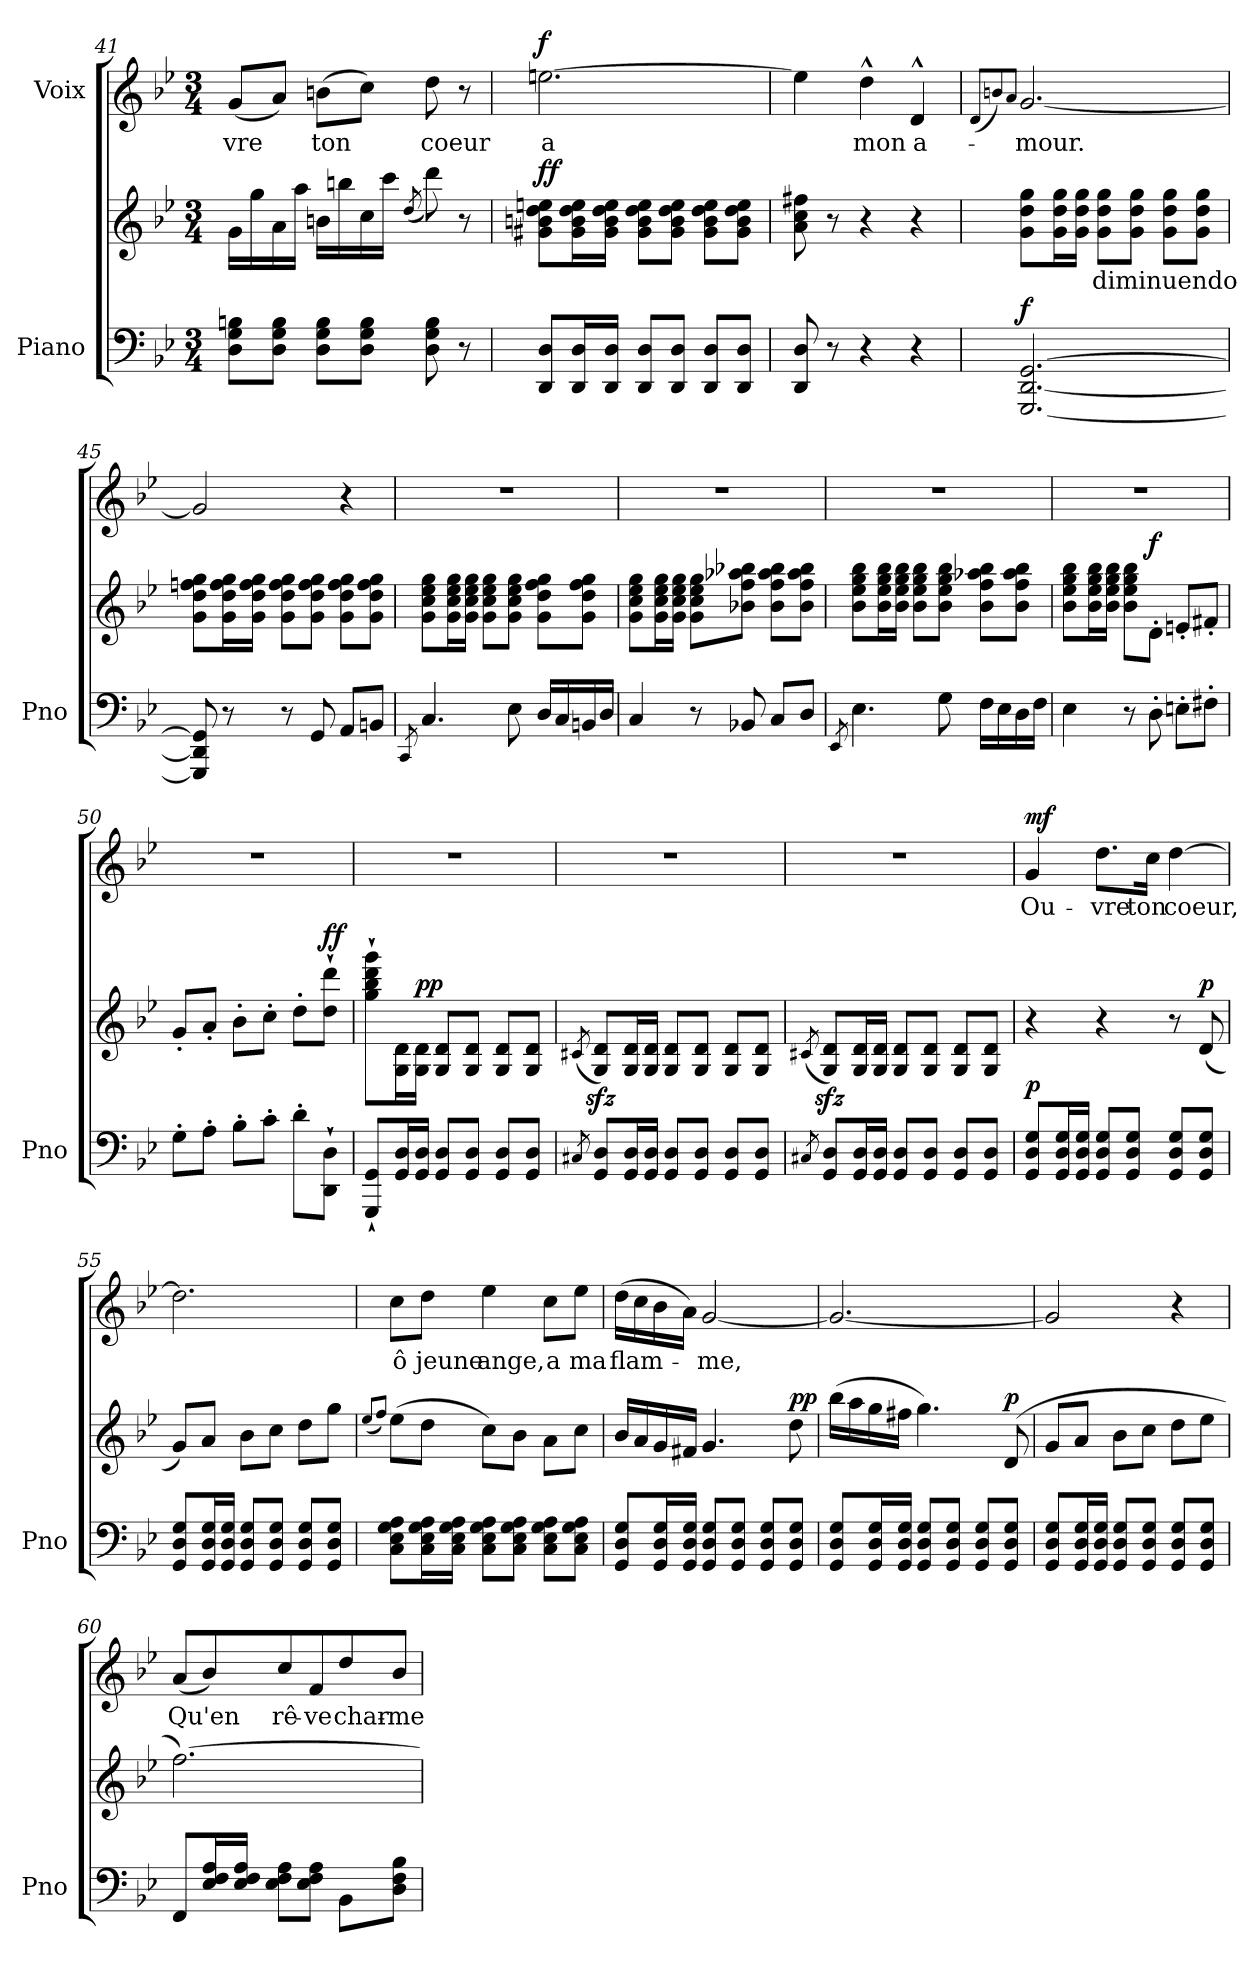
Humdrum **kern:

**kern	**kern	**text	**dynam	**kern	**text	**dynam
*part2	*part2	*part2	*part2	*part1	*part1	*part1
*staff3	*staff2	*staff2	*staff2/3	*staff1	*staff1	*staff1
*I"Piano	*	*	*	*I"Voix	*	*
*I'Pno	*	*	*	*	*	*
*clefF4	*clefG2	*	*	*clefG2	*	*
*k[b-e-]	*k[b-e-]	*	*	*k[b-e-]	*	*
*M3/4	*M3/4	*	*	*M3/4	*	*
=41	=41	=41	=41	=41	=41	=41
!	!	!	!	!	!LO:LY:b	!
8D\ 8G\ 8Bn\L	16g\LL	.	.	(<8g/L	-vre	.
.	16gg\	.	.	.	.	.
8D\ 8G\ 8B\J	16a\	.	.	8a/J)	.	.
.	16aa\JJ	.	.	.	.	.
!	!	!	!	!	!LO:LY:b	!
8D\ 8G\ 8B\L	16bn\LL	.	.	(>8bn\L	ton	.
.	16bbn\	.	.	.	.	.
8D\ 8G\ 8B\J	16cc\	.	.	8cc\J)	.	.
.	16ccc\JJ	.	.	.	.	.
.	(<8qdd/	.	.	.	.	.
!	!	!	!	!	!LO:LY:b	!
8D\ 8G\ 8B\	8ddd\)	.	.	8dd\	coeur	.
8r	8r	.	.	8r	.	.
=42	=42	=42	=42	=42	=42	=42
!	!	!	!LO:DY:b	!	!LO:LY:b	!LO:DY:a
8DD/ 8D/L	8g#X\ 8bn\ 8dd\ 8een\L	.	ff	[2.een\	a	f
16DD/ 16D/L	16g#\ 16b\ 16dd\ 16ee\L	.	.	.	.	.
16DD/ 16D/JJ	16g#\ 16b\ 16dd\ 16ee\JJ	.	.	.	.	.
8DD/ 8D/L	8g#\ 8b\ 8dd\ 8ee\L	.	.	.	.	.
8DD/ 8D/J	8g#\ 8b\ 8dd\ 8ee\J	.	.	.	.	.
8DD/ 8D/L	8g#\ 8b\ 8dd\ 8ee\L	.	.	.	.	.
8DD/ 8D/J	8g#\ 8b\ 8dd\ 8ee\J	.	.	.	.	.
=43	=43	=43	=43	=43	=43	=43
8DD/ 8D/	8a\ 8cc\ 8ff#X\	.	.	4ee\]	.	.
8r	8r	.	.	.	.	.
!	!	!	!	!	!LO:LY:b	!
4r	4r	.	.	4dd^^\	mon	.
!	!	!	!	!	!LO:LY:b	!
4r	4r	.	.	4d^^/	a-	.
=44	=44	=44	=44	=44	=44	=44
.	.	.	.	(<8qd/L	.	.
.	.	.	.	8qbn/)	.	.
.	.	.	.	8qa/J	.	.
!	!	!	!LO:DY:a=2	!	!LO:LY:b	!
[2.GGG/ [2.DD/ [2.GG/	8g\ 8dd\ 8gg\L	.	f	[2.g/	-mour.	.
.	16g\ 16dd\ 16gg\L	.	.	.	.	.
.	16g\ 16dd\ 16gg\JJ	.	.	.	.	.
!	!	!LO:LY:b	!	!	!	!
.	8g\ 8dd\ 8gg\L	diminuendo	.	.	.	.
.	8g\ 8dd\ 8gg\J	.	.	.	.	.
.	8g\ 8dd\ 8gg\L	.	.	.	.	.
.	8g\ 8dd\ 8gg\J	.	.	.	.	.
!!LO:LB:g=z
=45	=45	=45	=45	=45	=45	=45
8GGG/] 8DD/] 8GG/]	8g\ 8dd\ 8ffn\ 8gg\L	.	.	2g/]	.	.
8r	16g\ 16dd\ 16ff\ 16gg\L	.	.	.	.	.
.	16g\ 16dd\ 16ff\ 16gg\JJ	.	.	.	.	.
8r	8g\ 8dd\ 8ff\ 8gg\L	.	.	.	.	.
8GG/	8g\ 8dd\ 8ff\ 8gg\J	.	.	.	.	.
8AA/L	8g\ 8dd\ 8ff\ 8gg\L	.	.	4r	.	.
!	!	!	!LO:DY:a=2	!	!	!
!	!	!	!LO:DY:n=1:a=2	!	!	!
8BBn/J	8g\ 8dd\ 8ff\ 8gg\J	.	p other-dynamics	.	.	.
=46	=46	=46	=46	=46	=46	=46
8qCC/	.	.	.	.	.	.
4.C/	8g\ 8cc\ 8ee-\ 8gg\L	.	.	2.r	.	.
.	16g\ 16cc\ 16ee-\ 16gg\L	.	.	.	.	.
.	16g\ 16cc\ 16ee-\ 16gg\JJ	.	.	.	.	.
.	8g\ 8cc\ 8ee-\ 8gg\L	.	.	.	.	.
8E-\	8g\ 8cc\ 8ee-\ 8gg\J	.	.	.	.	.
16D/LL	8g\ 8dd\ 8ff\ 8gg\L	.	.	.	.	.
16C/	.	.	.	.	.	.
16BBn/	8g\ 8dd\ 8ff\ 8gg\J	.	.	.	.	.
16D/JJ	.	.	.	.	.	.
=47	=47	=47	=47	=47	=47	=47
4C/	8g\ 8cc\ 8ee-\ 8gg\L	.	.	2.r	.	.
.	16g\ 16cc\ 16ee-\ 16gg\L	.	.	.	.	.
.	16g\ 16cc\ 16ee-\ 16gg\JJ	.	.	.	.	.
8r	8g\ 8cc\ 8ee-\ 8gg\L	.	.	.	.	.
8BB-X/	8b-X\ 8ff\ 8aa-X\ 8bb-X\J	.	.	.	.	.
8C/L	8b-\ 8ff\ 8aa-\ 8bb-\L	.	.	.	.	.
8D/J	8b-\ 8ff\ 8aa-\ 8bb-\J	.	.	.	.	.
=48	=48	=48	=48	=48	=48	=48
8qEE-/	.	.	.	.	.	.
4.E-\	8b-\ 8ee-\ 8gg\ 8bb-\L	.	.	2.r	.	.
.	16b-\ 16ee-\ 16gg\ 16bb-\L	.	.	.	.	.
.	16b-\ 16ee-\ 16gg\ 16bb-\JJ	.	.	.	.	.
.	8b-\ 8ee-\ 8gg\ 8bb-\L	.	.	.	.	.
8G\	8b-\ 8ee-\ 8gg\ 8bb-\J	.	.	.	.	.
16F\LL	8b-\ 8ff\ 8aa-X\ 8bb-\L	.	.	.	.	.
16E-\	.	.	.	.	.	.
16D\	8b-\ 8ff\ 8aa-\ 8bb-\J	.	.	.	.	.
16F\JJ	.	.	.	.	.	.
=49	=49	=49	=49	=49	=49	=49
4E-\	8b-\ 8ee-\ 8gg\ 8bb-\L	.	.	2.r	.	.
.	16b-\ 16ee-\ 16gg\ 16bb-\L	.	.	.	.	.
.	16b-\ 16ee-\ 16gg\ 16bb-\JJ	.	.	.	.	.
8r	8b-\ 8ee-\ 8gg\ 8bb-\L	.	.	.	.	.
!	!	!	!LO:DY:b	!	!	!
8D'\	8d'\J	.	f	.	.	.
8En'\L	8en'/L	.	.	.	.	.
8F#X'\J	8f#X'/J	.	.	.	.	.
=50	=50	=50	=50	=50	=50	=50
8G'\L	8g'/L	.	.	2.r	.	.
8A'\J	8a'/J	.	.	.	.	.
8B-'\L	8b-'\L	.	.	.	.	.
8c'\J	8cc'\J	.	.	.	.	.
8d'\L	8dd'\L	.	.	.	.	.
!	!	!	!LO:DY:b	!	!	!
8DD\` 8D\`J	8dd\` 8ddd\`J	.	ff	.	.	.
=51	=51	=51	=51	=51	=51	=51
8GGG/` 8GG/`L	8gg\` 8bb-\` 8ddd\` 8ggg\`L	.	.	2.r	.	.
16GG/ 16D/L	16G\ 16d\L	.	.	.	.	.
!	!	!	!LO:DY:a	!	!	!
16GG/ 16D/JJ	16G\ 16d\JJ	.	pp	.	.	.
8GG/ 8D/L	8G/ 8d/L	.	.	.	.	.
8GG/ 8D/J	8G/ 8d/J	.	.	.	.	.
8GG/ 8D/L	8G/ 8d/L	.	.	.	.	.
8GG/ 8D/J	8G/ 8d/J	.	.	.	.	.
!!LO:LB:g=z
=52	=52	=52	=52	=52	=52	=52
8qC#X/	(<8qc#X/	.	.	.	.	.
8GG/ 8D/L	8G/zz< 8d/zz<L)	.	.	2.r	.	.
16GG/ 16D/L	16G/ 16d/L	.	.	.	.	.
16GG/ 16D/JJ	16G/ 16d/JJ	.	.	.	.	.
8GG/ 8D/L	8G/ 8d/L	.	.	.	.	.
8GG/ 8D/J	8G/ 8d/J	.	.	.	.	.
8GG/ 8D/L	8G/ 8d/L	.	.	.	.	.
8GG/ 8D/J	8G/ 8d/J	.	.	.	.	.
=53	=53	=53	=53	=53	=53	=53
8qC#X/	(<8qc#X/	.	.	.	.	.
8GG/ 8D/L	8G/zz< 8d/zz<L)	.	.	2.r	.	.
16GG/ 16D/L	16G/ 16d/L	.	.	.	.	.
16GG/ 16D/JJ	16G/ 16d/JJ	.	.	.	.	.
8GG/ 8D/L	8G/ 8d/L	.	.	.	.	.
8GG/ 8D/J	8G/ 8d/J	.	.	.	.	.
8GG/ 8D/L	8G/ 8d/L	.	.	.	.	.
8GG/ 8D/J	8G/ 8d/J	.	.	.	.	.
=54	=54	=54	=54	=54	=54	=54
!	!	!	!LO:DY:a=2	!	!LO:LY:b	!LO:DY:a
8GG/ 8D/ 8G/L	4r	.	p	4g/	Ou-	mf
16GG/ 16D/ 16G/L	.	.	.	.	.	.
16GG/ 16D/ 16G/JJ	.	.	.	.	.	.
!	!	!	!	!	!LO:LY:b	!
8GG/ 8D/ 8G/L	4r	.	.	8.dd\L	-vre	.
8GG/ 8D/ 8G/J	.	.	.	.	.	.
!	!	!	!	!	!LO:LY:b	!
.	.	.	.	16cc\Jk	ton	.
!	!	!	!	!	!LO:LY:b	!
8GG/ 8D/ 8G/L	8r	.	.	[4dd\	coeur,	.
!	!	!	!LO:DY:b	!	!	!
8GG/ 8D/ 8G/J	(<8d/	.	p	.	.	.
=55	=55	=55	=55	=55	=55	=55
8GG/ 8D/ 8G/L	8g/L)	.	.	2.dd\]	.	.
16GG/ 16D/ 16G/L	8a/J	.	.	.	.	.
16GG/ 16D/ 16G/JJ	.	.	.	.	.	.
8GG/ 8D/ 8G/L	8b-\L	.	.	.	.	.
8GG/ 8D/ 8G/J	8cc\J	.	.	.	.	.
8GG/ 8D/ 8G/L	8dd\L	.	.	.	.	.
8GG/ 8D/ 8G/J	8gg\J	.	.	.	.	.
=56	=56	=56	=56	=56	=56	=56
.	(<8qee-/L	.	.	.	.	.
.	8qff/J)	.	.	.	.	.
!	!	!	!	!	!LO:LY:b	!
8C\ 8E-\ 8G\ 8A\L	(>8ee-\L	.	.	8cc\L	ô	.
!	!	!	!	!	!LO:LY:b	!
16C\ 16E-\ 16G\ 16A\L	8dd\J	.	.	8dd\J	jeune	.
16C\ 16E-\ 16G\ 16A\JJ	.	.	.	.	.	.
!	!	!	!	!	!LO:LY:b	!
8C\ 8E-\ 8G\ 8A\L	8cc\L)	.	.	4ee-\	ange,	.
8C\ 8E-\ 8G\ 8A\J	8b-\J	.	.	.	.	.
!	!	!	!	!	!LO:LY:b	!
8C\ 8E-\ 8G\ 8A\L	8a\L	.	.	8cc\L	a	.
!	!	!	!	!	!LO:LY:b	!
8C\ 8E-\ 8G\ 8A\J	8cc\J	.	.	8ee-\J	ma	.
=57	=57	=57	=57	=57	=57	=57
!	!	!	!	!	!LO:LY:b	!
8GG/ 8D/ 8G/L	16b-/LL	.	.	(>16dd\LL	flam-	.
.	16a/	.	.	16cc\	.	.
16GG/ 16D/ 16G/L	16g/	.	.	16b-\	.	.
16GG/ 16D/ 16G/JJ	16f#X/JJ	.	.	16a\JJ)	.	.
!	!	!	!	!	!LO:LY:b	!
8GG/ 8D/ 8G/L	4.g/	.	.	[2g/	-me,	.
8GG/ 8D/ 8G/J	.	.	.	.	.	.
8GG/ 8D/ 8G/L	.	.	.	.	.	.
!	!	!	!LO:DY:b	!	!	!
8GG/ 8D/ 8G/J	8dd\	.	pp	.	.	.
=58	=58	=58	=58	=58	=58	=58
8GG/ 8D/ 8G/L	(>16bb-\LL	.	.	2.g/_	.	.
.	16aa\	.	.	.	.	.
16GG/ 16D/ 16G/L	16gg\	.	.	.	.	.
16GG/ 16D/ 16G/JJ	16ff#X\JJ	.	.	.	.	.
8GG/ 8D/ 8G/L	4.gg\)	.	.	.	.	.
8GG/ 8D/ 8G/J	.	.	.	.	.	.
8GG/ 8D/ 8G/L	.	.	.	.	.	.
!	!	!	!LO:DY:b	!	!	!
8GG/ 8D/ 8G/J	(>8d/	.	p	.	.	.
!!LO:LB:g=z
=59	=59	=59	=59	=59	=59	=59
8GG/ 8D/ 8G/L	8g/L	.	.	2g/]	.	.
16GG/ 16D/ 16G/L	8a/J	.	.	.	.	.
16GG/ 16D/ 16G/JJ	.	.	.	.	.	.
8GG/ 8D/ 8G/L	8b-\L	.	.	.	.	.
8GG/ 8D/ 8G/J	8cc\J	.	.	.	.	.
8GG/ 8D/ 8G/L	8dd\L	.	.	4r	.	.
8GG/ 8D/ 8G/J	8ee-\J	.	.	.	.	.
=60	=60	=60	=60	=60	=60	=60
!	!	!	!	!	!LO:LY:b	!
8FF/L	[2.ff\)	.	.	(<8a/L	Qu'en	.
16E-/ 16F/ 16A/L	.	.	.	8b-/)	.	.
16E-/ 16F/ 16A/JJ	.	.	.	.	.	.
!	!	!	!	!	!LO:LY:b	!
8E-\ 8F\ 8A\L	.	.	.	8cc/	rê-	.
!	!	!	!	!	!LO:LY:b	!
8E-\ 8F\ 8A\J	.	.	.	8f/	-ve	.
!	!	!	!	!	!LO:LY:b	!
8BB-\L	.	.	.	8dd/	char-	.
!	!	!	!	!	!LO:LY:b	!
8D\ 8F\ 8B-\J	.	.	.	8b-/J	-me	.
=	=	=	=	=	=	=
*-	*-	*-	*-	*-	*-	*-
